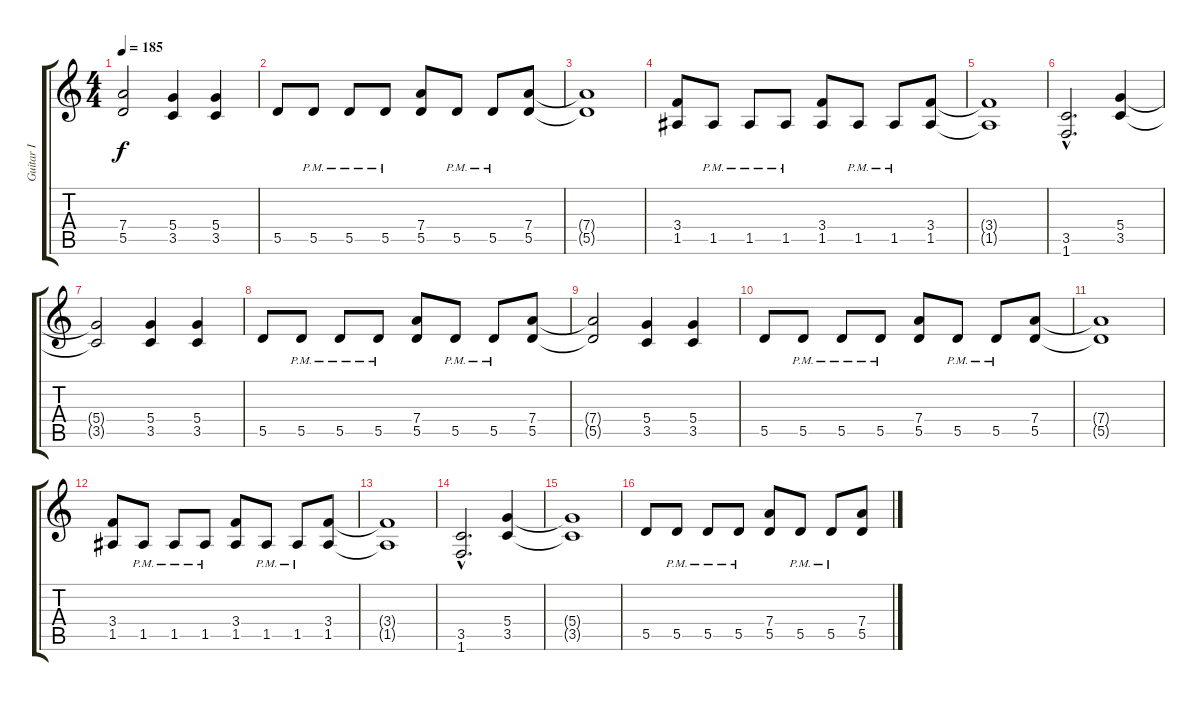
\track ("Guitar I" "Guitar I") {instrument distortionguitar}
\staff {score tabs}
\tuning (E4 B3 G3 D3 A2 E2) {hide}
\ts (4 4)
\tempo 185
\clef g2
\ks c
(7.4{t} 5.5{t}).2{dy f} (5.4 3.5).4 (5.4 3.5).4 |
5.5.8 5.5{pm}.8 5.5{pm}.8 5.5{pm}.8 (7.4 5.5).8 5.5{pm}.8 5.5{pm}.8 (7.4 5.5).8 |
(7.4{t} 5.5{t}).1 |
(3.4 1.5).8 1.5{pm}.8 1.5{pm}.8 1.5{pm}.8 (3.4 1.5).8 1.5{pm}.8 1.5{pm}.8 (3.4 1.5).8 |
(3.4{t} 1.5{t}).1 |
(3.5{hac} 1.6{hac}).2{d} (5.4 3.5).4 |
(5.4{t} 3.5{t}).2 (5.4 3.5).4 (5.4 3.5).4 |
5.5.8 5.5{pm}.8 5.5{pm}.8 5.5{pm}.8 (7.4 5.5).8 5.5{pm}.8 5.5{pm}.8 (7.4 5.5).8 |
(7.4{t} 5.5{t}).2 (5.4 3.5).4 (5.4 3.5).4 |
5.5.8 5.5{pm}.8 5.5{pm}.8 5.5{pm}.8 (7.4 5.5).8 5.5{pm}.8 5.5{pm}.8 (7.4 5.5).8 |
(7.4{t} 5.5{t}).1 |
(3.4 1.5).8 1.5{pm}.8 1.5{pm}.8 1.5{pm}.8 (3.4 1.5).8 1.5{pm}.8 1.5{pm}.8 (3.4 1.5).8 |
(3.4{t} 1.5{t}).1 |
(3.5{hac} 1.6{hac}).2{d} (5.4 3.5).4 |
(5.4{t} 3.5{t}).1 |
5.5.8 5.5{pm}.8 5.5{pm}.8 5.5{pm}.8 (7.4 5.5).8 5.5{pm}.8 5.5{pm}.8 (7.4 5.5).8
